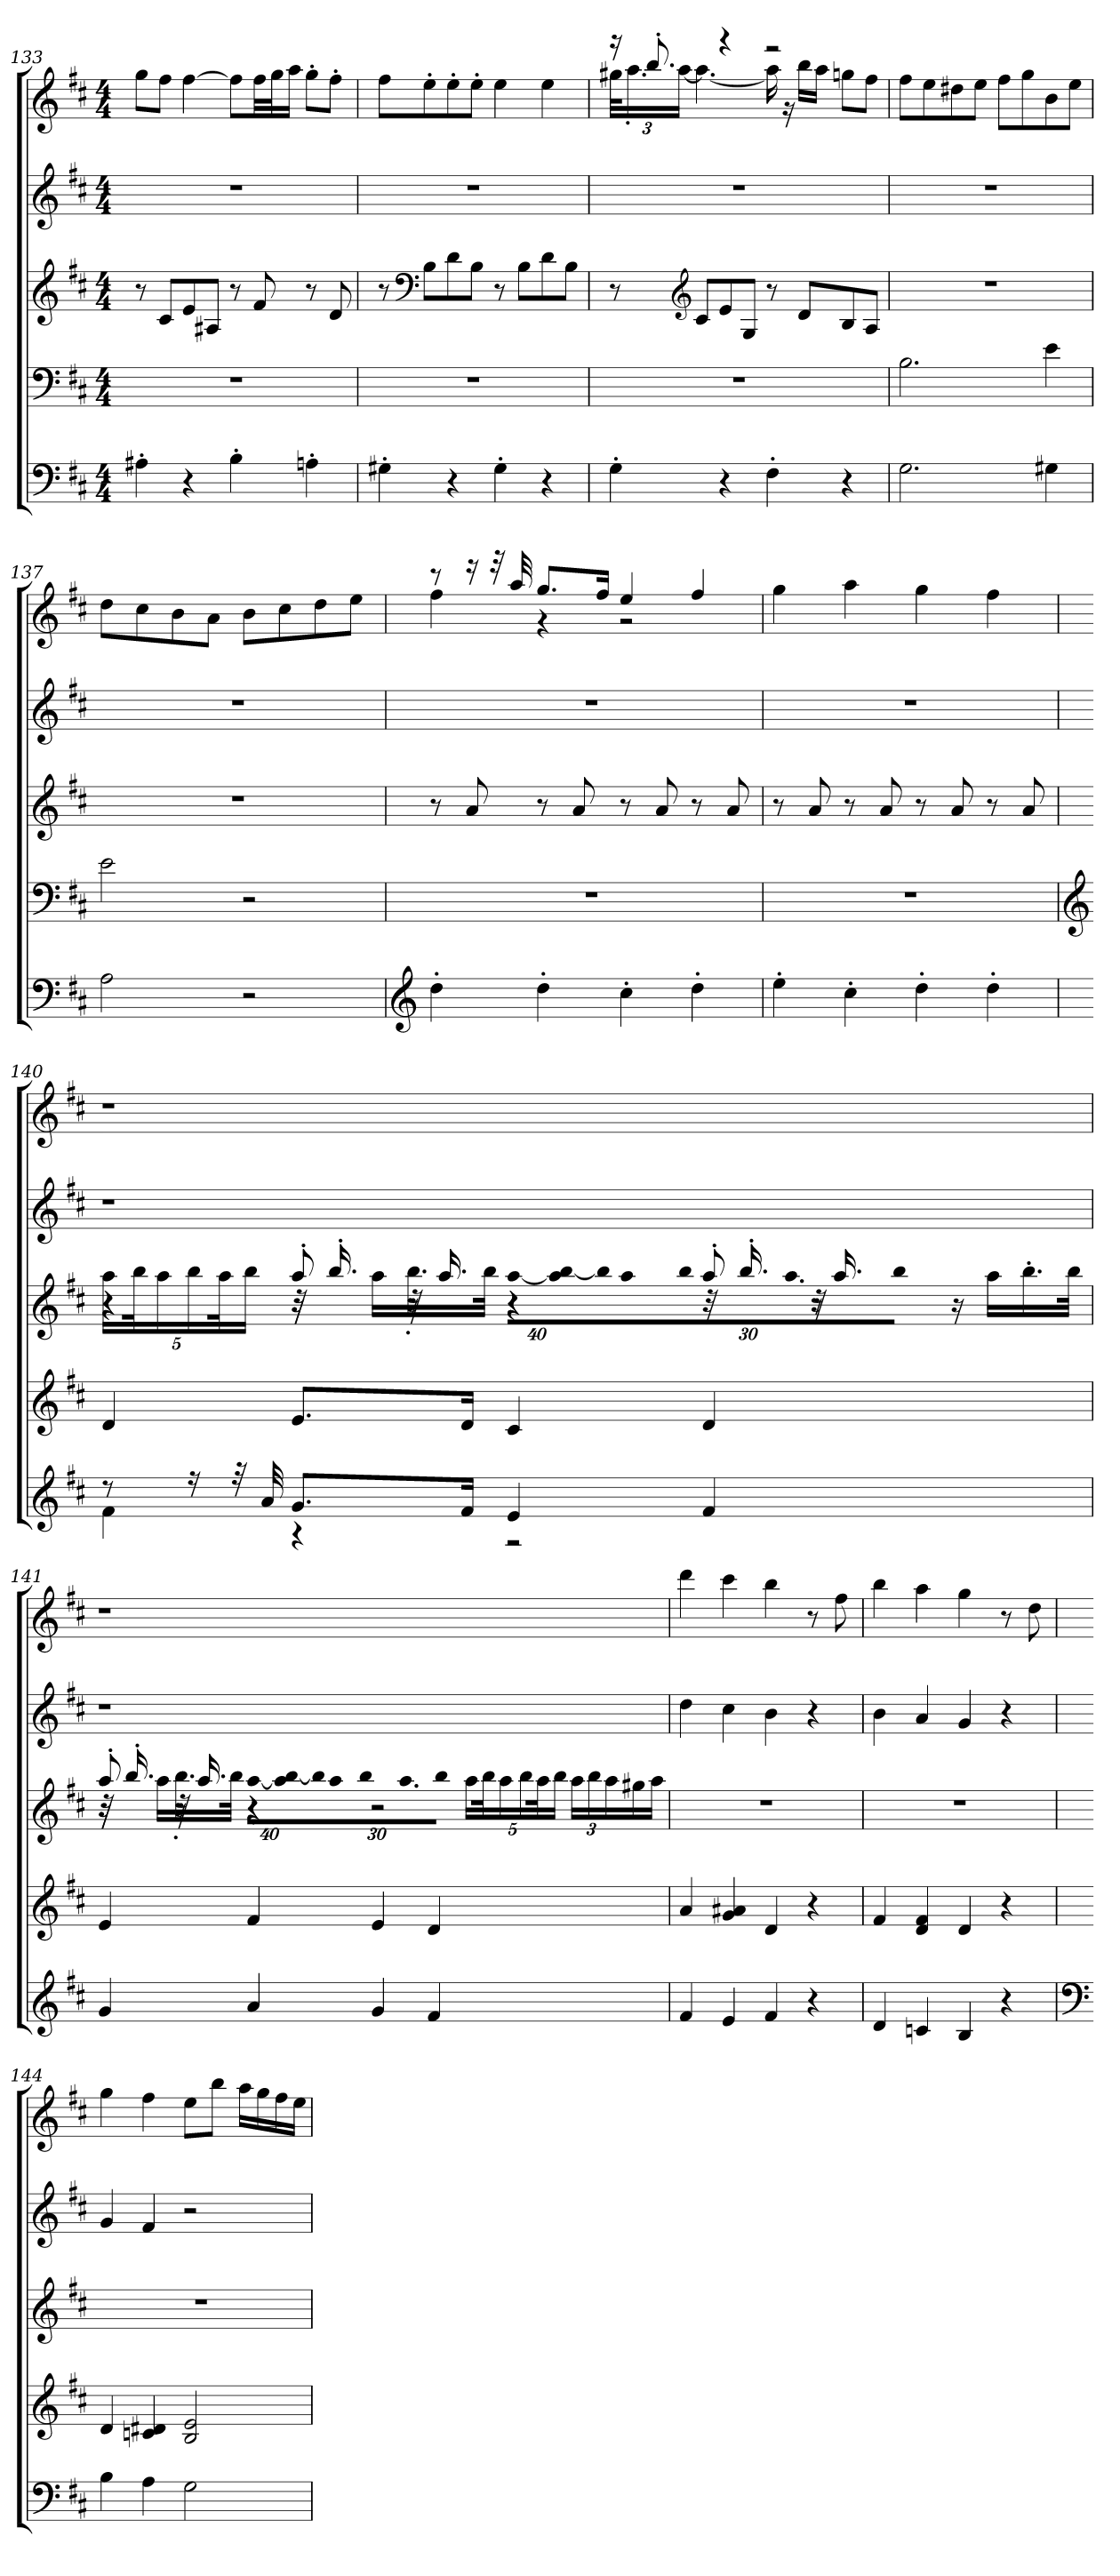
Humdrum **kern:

**kern	**kern	**kern	**kern	**kern
*part5	*part4	*part3	*part2	*part1
*staff5	*staff4	*staff3	*staff2	*staff1
*clefF4	*clefF4	*clefG2	*clefG2	*clefG2
*k[f#c#]	*k[f#c#]	*k[f#c#]	*k[f#c#]	*k[f#c#]
*M4/4	*M4/4	*M4/4	*M4/4	*M4/4
*MM80	*MM80	*MM80	*MM80	*MM80
=133	=133	=133	=133	=133
4A#X'\	1r	8r	1r	8gg\L
.	.	8c#/L	.	8ff#\J
4r	.	8e/	.	[4ff#\
.	.	8A#X/J	.	.
4B'\	.	8r	.	8ff#\L]
.	.	8f#/	.	32ff#\LL
.	.	.	.	32gg\J
.	.	.	.	16aa\JJ
4An'\	.	8r	.	8gg'\L
.	.	8d/	.	8ff#'\J
=134	=134	=134	=134	=134
*	*	*	*	*MM80
4G#X'\	1r	8r	1r	8ff#\L
*	*	*clefF4	*	*
.	.	8B\L	.	8ee'\
4r	.	8d\	.	8ee'\
.	.	8B\J	.	8ee'\J
4G#'\	.	8r	.	4ee\
.	.	8B\L	.	.
4r	.	8d\	.	4ee\
.	.	8B\J	.	.
!!LO:PB:g=z
=135	=135	=135	=135	=135
*	*	*	*	*^
*	*	*	*	*	*Xbrackettup
*	*	*	*	*v	*v
*	*	*	*	*MM80
*	*	*	*	*^
4G'\	1r	8r	1r	16r	48gg#X\KLL
.	.	.	.	.	24.aa'\
.	.	.	.	8.bb'/	.
.	.	.	.	.	[24aa\JJ
*	*	*clefG2	*	*	*
.	.	8c#/L	.	.	4.aa\_
4r	.	8e/	.	4r	.
.	.	8G/J	.	.	.
4F#'\	.	8r	.	2r	16aa\]
.	.	.	.	.	16r
.	.	8d/L	.	.	16bb\LL
.	.	.	.	.	16aa\JJ
4r	.	8B/	.	.	8ggn\L
.	.	8A/J	.	.	8ff#\J
*	*	*	*	*v	*v
=136	=136	=136	=136	=136
*	*	*	*	*MM80
2.G\	2.B\	1r	1r	8ff#\L
.	.	.	.	8ee\
.	.	.	.	8dd#X\
.	.	.	.	8ee\J
.	.	.	.	8ff#\L
.	.	.	.	8gg\
4G#X\	4e\	.	.	8b\
.	.	.	.	8ee\J
=137	=137	=137	=137	=137
2A\	2e\	1r	1r	8dd\L
.	.	.	.	8cc#\
.	.	.	.	8b\
.	.	.	.	8a\J
2r	2r	.	.	8b\L
.	.	.	.	8cc#\
.	.	.	.	8dd\
.	.	.	.	8ee\J
!!LO:LB:g=z
=138	=138	=138	=138	=138
*clefG2	*	*	*	*
*	*	*	*	*MM80
*	*	*	*	*^
4dd'\	1r	8r	1r	8r	4ff#\
.	.	8a/	.	16r	.
.	.	.	.	32r	.
.	.	.	.	32aa/	.
4dd'\	.	8r	.	8.gg/L	4r
.	.	8a/	.	.	.
.	.	.	.	16ff#/Jk	.
4cc#'\	.	8r	.	4ee/	2r
.	.	8a/	.	.	.
4dd'\	.	8r	.	4ff#/	.
.	.	8a/	.	.	.
*	*	*	*	*v	*v
=139	=139	=139	=139	=139
*	*	*	*	*MM80
4ee'\	1r	8r	1r	4gg\
.	.	8a/	.	.
4cc#'\	.	8r	.	4aa\
.	.	8a/	.	.
4dd'\	.	8r	.	4gg\
.	.	8a/	.	.
4dd'\	.	8r	.	4ff#\
.	.	8a/	.	.
!!LO:PB:g=z
=140	=140	=140	=140	=140
*	*clefG2	*	*	*
*^	*	*^	*	*
*	*	*	*	*Xbrackettup	*	*
*v	*v	*	*v	*v	*	*
*	*	*	*	*MM80
*^	*	*^	*	*
*	*	*	*	*^	*	*
8r	4f#\	4d/	4r	20aa\LL	4r	1r	1r
.	.	.	.	40bb\K	.	.	.
.	.	.	.	20aa\	.	.	.
16r	.	.	.	20bb\	.	.	.
.	.	.	.	40aa\K	.	.	.
32r	.	.	.	.	.	.	.
.	.	.	.	20bb\JJ	.	.	.
32a/	.	.	.	.	.	.	.
8.g/L	4r	8.e/L	32r	16r	8aa'/	.	.
.	.	.	16.bb'/	.	.	.	.
.	.	.	.	16aa\LL	.	.	.
.	.	.	8r	16.bb'\	32r	.	.
.	.	.	.	.	16.aa/	.	.
16f#/Jk	.	16d/Jk	.	.	.	.	.
.	.	.	.	32bb\JJk	.	.	.
!	!	!	!	!LO:N:vis=32	!	!	!
4e/	2r	4c#/	4r	[640%23aa\LLL	4r	.	.
!	!	!	!	!LO:N:vis=32	!	!	!
.	.	.	.	640%23aa\] [640%23bb\	.	.	.
!	!	!	!	!LO:N:vis=256%9	!	!	!
.	.	.	.	960%17bb\K]	.	.	.
!	!	!	!	!LO:N:vis=32	!	!	!
.	.	.	.	640%23aa\	.	.	.
!	!	!	!	!LO:N:vis=32	!	!	!
.	.	.	.	640%23bb\	.	.	.
!	!	!	!	!LO:N:vis=32.	!	!	!
.	.	.	.	1920%103aa\	.	.	.
!	!	!	!	!LO:N:vis=32	!	!	!
.	.	.	.	640%23bb\JJJ	.	.	.
4f#/	.	4d/	32r	.	8aa'/	.	.
.	.	.	.	16r	.	.	.
.	.	.	16.bb'/	.	.	.	.
.	.	.	.	16aa\LL	.	.	.
.	.	.	8r	.	32r	.	.
.	.	.	.	16.bb'\	.	.	.
.	.	.	.	.	16.aa/	.	.
.	.	.	.	32bb\JJk	.	.	.
960ryy	960ryy	960ryy	960ryy	.	960ryy	960ryy	960ryy
*v	*v	*	*	*	*	*	*
!!LO:LB:g=z
=141	=141	=141	=141	=141	=141	=141
*	*	*	*	*	*	*MM80
4g/	4e/	32r	16r	8aa'/	1r	1r
.	.	16.bb'/	.	.	.	.
.	.	.	16aa\LL	.	.	.
.	.	8r	16.bb'\	32r	.	.
.	.	.	.	16.aa/	.	.
.	.	.	32bb\JJk	.	.	.
!	!	!	!LO:N:vis=32	!	!	!
4a/	4f#/	4r	[640%23aa\LLL	4r	.	.
!	!	!	!LO:N:vis=32	!	!	!
.	.	.	640%23aa\] [640%23bb\	.	.	.
!	!	!	!LO:N:vis=256%9	!	!	!
.	.	.	960%17bb\K]	.	.	.
!	!	!	!LO:N:vis=32	!	!	!
.	.	.	640%23aa\	.	.	.
!	!	!	!LO:N:vis=32	!	!	!
.	.	.	640%23bb\	.	.	.
!	!	!	!LO:N:vis=32.	!	!	!
.	.	.	1920%103aa\	.	.	.
!	!	!	!LO:N:vis=32	!	!	!
.	.	.	640%23bb\JJJ	.	.	.
4g/	4e/	2r	.	2r	.	.
.	.	.	20aa\LL	.	.	.
.	.	.	40bb\K	.	.	.
.	.	.	20aa\	.	.	.
.	.	.	20bb\	.	.	.
.	.	.	40aa\K	.	.	.
.	.	.	20bb\JJ	.	.	.
4f#/	4d/	.	.	.	.	.
.	.	.	24aa\LL	.	.	.
.	.	.	24bb\	.	.	.
.	.	.	24aa\	.	.	.
.	.	.	16gg#X\	.	.	.
.	.	.	16aa\JJ	.	.	.
960ryy	960ryy	960ryy	.	960ryy	960ryy	960ryy
*	*	*v	*v	*v	*	*
=142	=142	=142	=142	=142
*	*	*	*	*MM78
4f#/	4a/	1r	4dd\	4ddd\
4e/	4g/ 4a#X/	.	4cc#\	4ccc#\
4f#/	4d/	.	4b\	4bb\
4r	4r	.	4r	8r
.	.	.	.	8ff#\
!!LO:PB:g=z
=143	=143	=143	=143	=143
*	*	*	*	*MM80
4d/	4f#/	1r	4b\	4bb\
4cn/	4d/ 4f#/	.	4a/	4aa\
4B/	4d/	.	4g/	4gg\
4r	4r	.	4r	8r
.	.	.	.	8dd\
=144	=144	=144	=144	=144
*clefF4	*	*	*	*
4B\	4d/	1r	4g/	4gg\
4A\	4cn/ 4d#X/	.	4f#/	4ff#\
2G\	2B/ 2e/	.	2r	8ee\L
.	.	.	.	8bb\J
.	.	.	.	16aa\LL
.	.	.	.	16gg\
.	.	.	.	16ff#\
*	*	*	*	*MM78
.	.	.	.	16ee\JJ
=	=	=	=	=
*-	*-	*-	*-	*-
